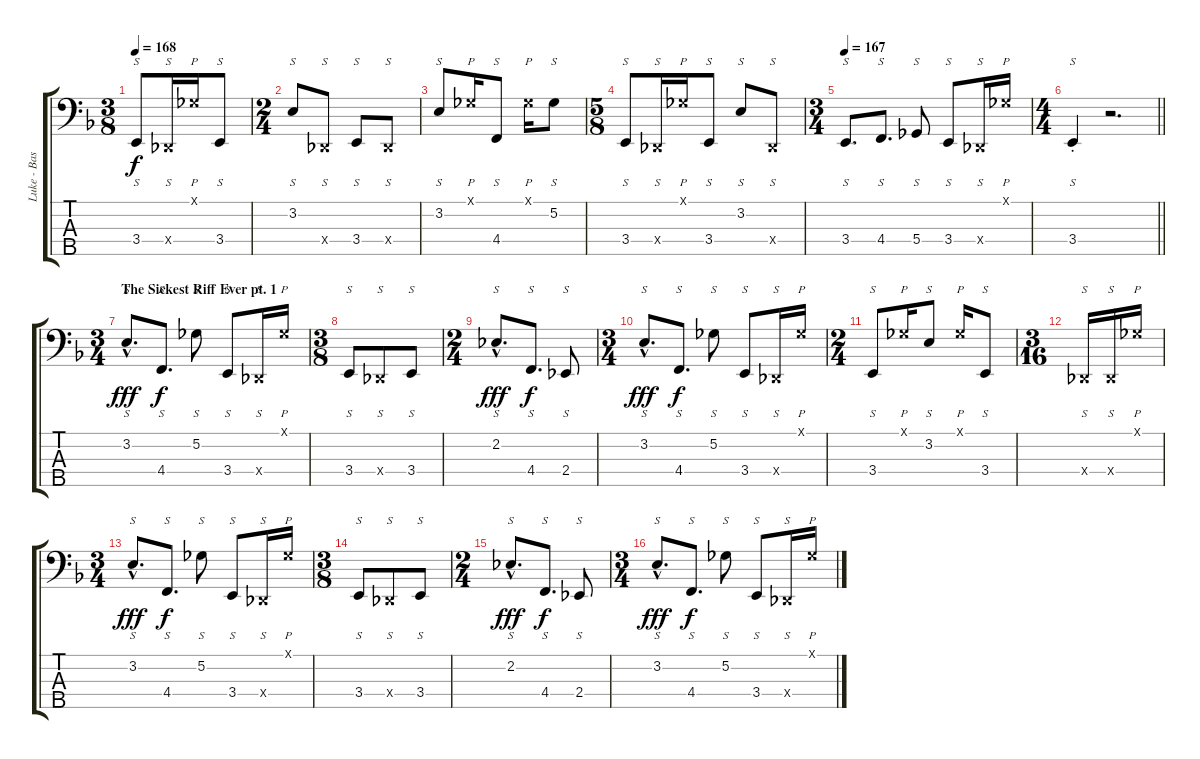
\track ("Luke - Bass King" "Luke - Bas") {instrument slapbass1}
\staff {score tabs}
\tuning (Gb2 Db2 Ab1 Db1 Bb0) {hide}
\ts (3 8)
\tempo 168
\clef f4
\ks dminor
3.4.8{s dy f} 0.4{x}.16{s} 0.1{x}.16{p} 3.4.8{s} |
\ts (2 4)
3.2.8{s} 0.4{x}.8{s} 3.4.8{s} 0.4{x}.8{s} |
3.2.8{s} 0.1{x}.16{p} 4.4.8{s} 0.1{x}.16{p} 5.2.8{s} |
\ts (5 8)
3.4.8{s} 0.4{x}.16{s} 0.1{x}.16{p} 3.4.8{s} 3.2.8{s} 0.4{x}.8{s} |
\ts (3 4)
\tempo 167
3.4.8{s d} 4.4.8{s d} 5.4.8{s} 3.4.8{s} 0.4{x}.16{s} 0.1{x}.16{p} |
\ts (4 4)
\barLineRight lightlight
3.4{st}.4{s} r.2{d} |
\ts (3 4)
\section ("" "The Sickest Riff Ever pt. 1")
3.2{hac}.8{s d dy fff} 4.4.8{s d dy f} 5.2.8{s} 3.4.8{s} 0.4{x}.16{s} 0.1{x}.16{p} |
\ts (3 8)
3.4.8{s} 0.4{x}.8{s} 3.4.8{s} |
\ts (2 4)
2.2{hac}.8{s d dy fff} 4.4.8{s d dy f} 2.4.8{s} |
\ts (3 4)
3.2{hac}.8{s d dy fff} 4.4.8{s d dy f} 5.2.8{s} 3.4.8{s} 0.4{x}.16{s} 0.1{x}.16{p} |
\ts (2 4)
3.4.8{s} 0.1{x}.16{p} 3.2.8{s} 0.1{x}.16{p} 3.4.8{s} |
\ts (3 16)
0.4{x}.16{s} 0.4{x}.16{s} 0.1{x}.16{p} |
\ts (3 4)
3.2{hac}.8{s d dy fff} 4.4.8{s d dy f} 5.2.8{s} 3.4.8{s} 0.4{x}.16{s} 0.1{x}.16{p} |
\ts (3 8)
3.4.8{s} 0.4{x}.8{s} 3.4.8{s} |
\ts (2 4)
2.2{hac}.8{s d dy fff} 4.4.8{s d dy f} 2.4.8{s} |
\ts (3 4)
3.2{hac}.8{s d dy fff} 4.4.8{s d dy f} 5.2.8{s} 3.4.8{s} 0.4{x}.16{s} 0.1{x}.16{p}
